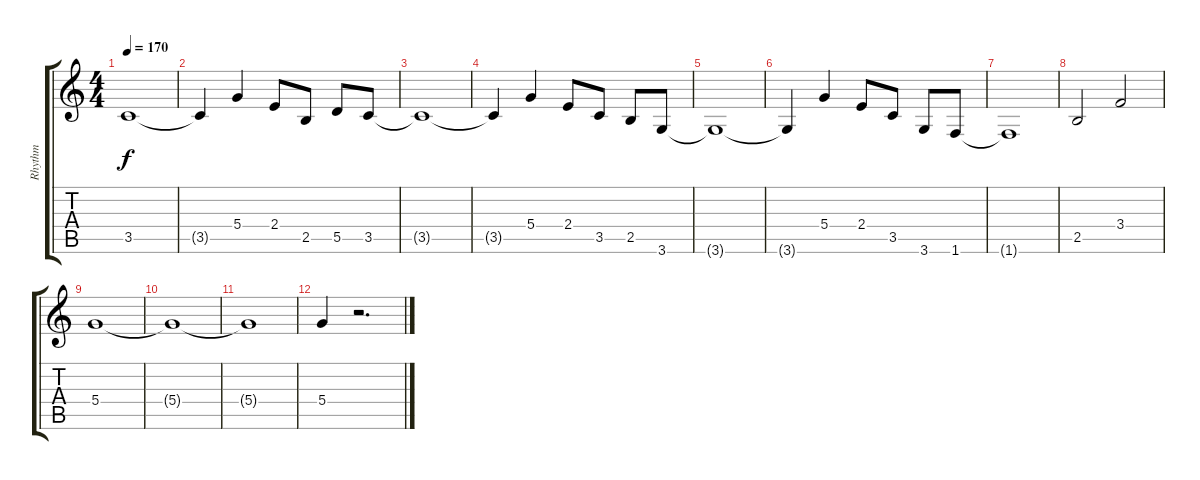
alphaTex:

\track ("Rhythm" "Rhythm") {instrument overdrivenguitar}
\staff {score tabs}
\tuning (E4 B3 G3 D3 A2 E2) {hide}
\ts (4 4)
\tempo 170
\clef g2
\ks c
3.5.1{dy f} |
3.5{t}.4 5.4.4 2.4.8 2.5.8 5.5.8 3.5.8 |
3.5{t}.1 |
3.5{t}.4 5.4.4 2.4.8 3.5.8 2.5.8 3.6.8 |
3.6{t}.1 |
3.6{t}.4 5.4.4 2.4.8 3.5.8 3.6.8 1.6.8 |
1.6{t}.1 |
2.5.2 3.4.2 |
5.4.1 |
5.4{t}.1 |
5.4{t}.1 |
5.4.4 r.2{d}
